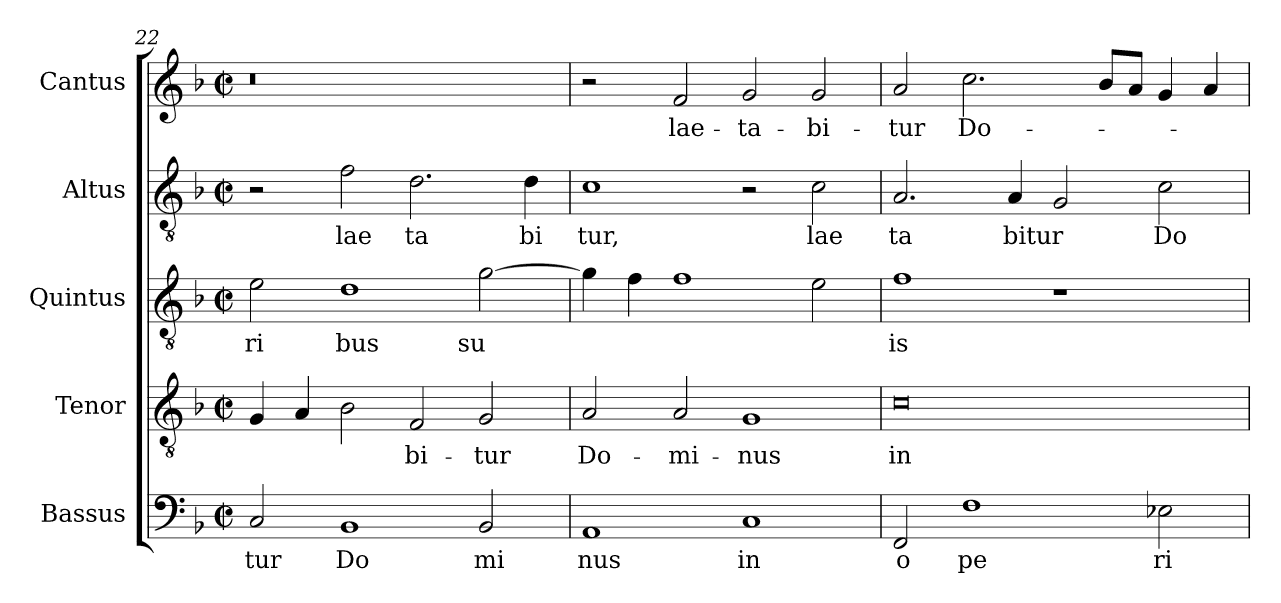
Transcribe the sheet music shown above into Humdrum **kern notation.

**kern	**text	**kern	**text	**kern	**text	**kern	**text	**kern	**text
*part5	*part5	*part4	*part4	*part3	*part3	*part2	*part2	*part1	*part1
*staff5	*staff5	*staff4	*staff4	*staff3	*staff3	*staff2	*staff2	*staff1	*staff1
*I"Bassus	*	*I"Tenor	*	*I"Quintus	*	*I"Altus	*	*I"Cantus	*
*clefF4	*	*clefGv2	*	*clefGv2	*	*clefGv2	*	*clefG2	*
*k[b-]	*	*k[b-]	*	*k[b-]	*	*k[b-]	*	*k[b-]	*
*F:	*	*F:	*	*F:	*	*F:	*	*F:	*
*M2/2	*	*M2/2	*	*M2/2	*	*M2/2	*	*M2/2	*
*met(c|)	*	*met(c|)	*	*met(c|)	*	*met(c|)	*	*met(c|)	*
=22	=22	=22	=22	=22	=22	=22	=22	=22	=22
!	!LO:LY:b:cj	!	!	!	!LO:LY:b:cj	!	!	!	!
2C/	tur	4G/	.	2e\	ri	2r	.	0r	.
.	.	4A/	.	.	.	.	.	.	.
!	!LO:LY:b:cj	!	!	!	!LO:LY:b:cj	!	!LO:LY:b:cj	!	!
1BB-	Do	2B-\	.	1d	bus	2f\	lae	.	.
!	!	!	!LO:LY:b:cj	!	!	!	!LO:LY:b:cj	!	!
.	.	2F/	-bi-	.	.	2.d\	ta	.	.
!	!LO:LY:b:cj	!	!LO:LY:b:cj	!	!LO:LY:b:cj	!	!	!	!
2BB-/	mi	2G/	-tur	[>2g\	su	.	.	.	.
!	!	!	!	!	!	!	!LO:LY:b:cj	!	!
.	.	.	.	.	.	4d\	bi	.	.
=23	=23	=23	=23	=23	=23	=23	=23	=23	=23
!	!LO:LY:b:cj	!	!LO:LY:b:cj	!	!	!	!LO:LY:b:cj	!	!
1AA	nus	2A/	Do-	4g\]	.	1c	tur,	2r	.
.	.	.	.	4f\	.	.	.	.	.
!	!	!	!LO:LY:b:cj	!	!	!	!	!	!LO:LY:b:cj
.	.	2A/	-mi-	1f	.	.	.	2f/	lae-
!	!LO:LY:b:cj	!	!LO:LY:b:cj	!	!	!	!	!	!LO:LY:b:cj
1C	in	1G	-nus	.	.	2r	.	2g/	-ta-
!	!	!	!	!	!	!	!LO:LY:b:cj	!	!LO:LY:b:cj
.	.	.	.	2e\	.	2c\	lae	2g/	-bi-
!!LO:LB:g=z
=24	=24	=24	=24	=24	=24	=24	=24	=24	=24
!	!LO:LY:b:cj	!	!LO:LY:b:cj	!	!LO:LY:b:cj	!	!LO:LY:b:cj	!	!LO:LY:b:cj
2FF/	o	0c	in	1f	is	2.A/	ta	2a/	-tur
!	!LO:LY:b:cj	!	!	!	!	!	!	!	!LO:LY:b
1F	pe	.	.	.	.	.	.	2.cc\	Do-
!	!	!	!	!	!	!	!LO:LY:b	!	!
.	.	.	.	.	.	4A/	bitur	.	.
.	.	.	.	1r	.	2G/	.	.	.
.	.	.	.	.	.	.	.	8b-/L	.
.	.	.	.	.	.	.	.	8a/J	.
!	!LO:LY:b:cj	!	!	!	!	!	!LO:LY:b:cj	!	!
2E-X\	ri	.	.	.	.	2c\	Do	4g/	.
.	.	.	.	.	.	.	.	4a/	.
=	=	=	=	=	=	=	=	=	=
*-	*-	*-	*-	*-	*-	*-	*-	*-	*-
